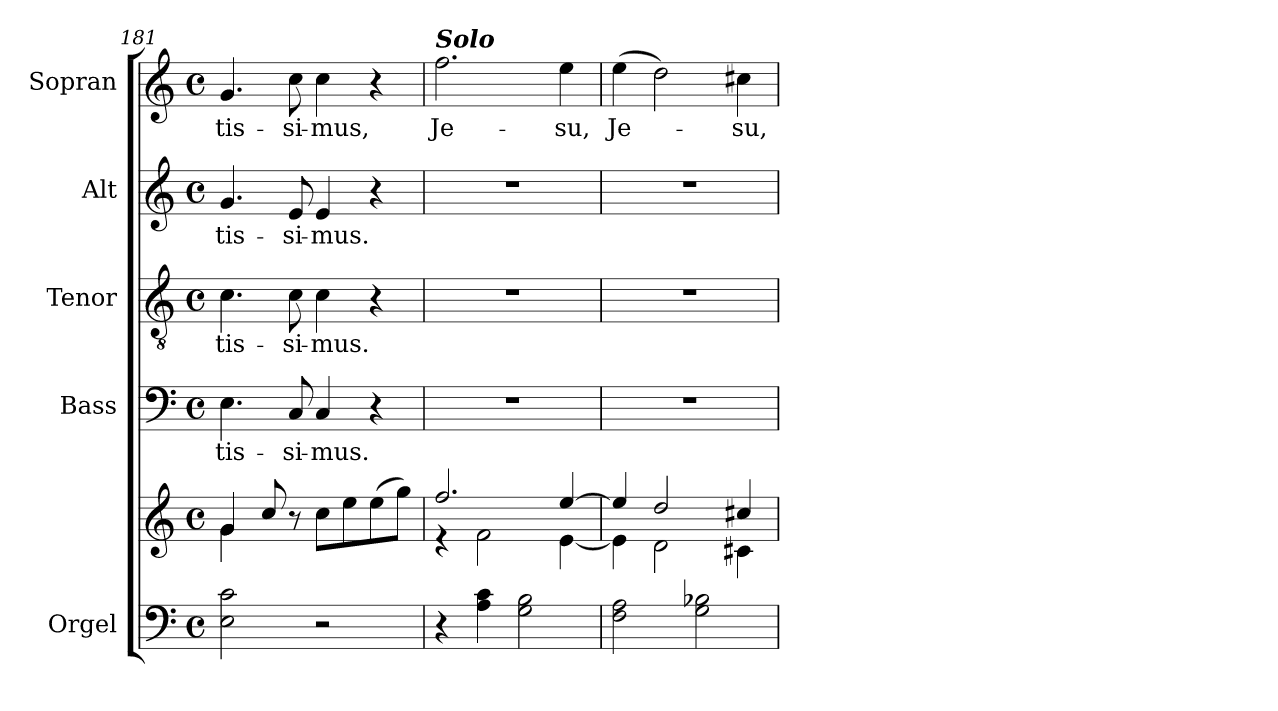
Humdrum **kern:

**kern	**kern	**kern	**text	**kern	**text	**kern	**text	**kern	**text
*part5	*part5	*part4	*part4	*part3	*part3	*part2	*part2	*part1	*part1
*staff6	*staff5	*staff4	*staff4	*staff3	*staff3	*staff2	*staff2	*staff1	*staff1
*I"Orgel	*	*I"Bass	*	*I"Tenor	*	*I"Alt	*	*I"Sopran	*
*I'Org.	*	*I'B.	*	*I'T.	*	*I'A.	*	*I'S.	*
*clefF4	*clefG2	*clefF4	*	*clefGv2	*	*clefG2	*	*clefG2	*
*k[]	*k[]	*k[]	*	*k[]	*	*k[]	*	*k[]	*
*C:	*C:	*C:	*	*C:	*	*C:	*	*C:	*
*M4/4	*M4/4	*M4/4	*	*M4/4	*	*M4/4	*	*M4/4	*
*met(c)	*met(c)	*met(c)	*	*met(c)	*	*met(c)	*	*met(c)	*
=181	=181	=181	=181	=181	=181	=181	=181	=181	=181
*	*^	*	*	*	*	*	*	*	*
!	!	!	!	!LO:LY:b	!	!LO:LY:b	!	!LO:LY:b	!	!LO:LY:b
2E\ 2c\	4g/	4g\	4.E\	-tis-	4.c\	-tis-	4.g/	-tis-	4.g/	-tis-
.	8cc/	4ryy	.	.	.	.	.	.	.	.
!	!	!	!	!LO:LY:b	!	!LO:LY:b	!	!LO:LY:b	!	!LO:LY:b
.	8r	.	8C/	-si-	8c\	-si-	8e/	-si-	8cc\	-si-
!	!	!	!	!LO:LY:b	!	!LO:LY:b	!	!LO:LY:b	!	!LO:LY:b
2r	8cc\L	2ryy	4C/	-mus.	4c\	-mus.	4e/	-mus.	4cc\	-mus,
.	8ee\	.	.	.	.	.	.	.	.	.
.	(>8ee\	.	4r	.	4r	.	4r	.	4r	.
.	8gg\J)	.	.	.	.	.	.	.	.	.
=182	=182	=182	=182	=182	=182	=182	=182	=182	=182	=182
!	!	!	!	!	!	!	!	!	!LO:TX:a:Bi:t=Solo	!
!	!	!	!	!	!	!	!	!	!	!LO:LY:b
4r	2.ff/	4re	1r	.	1r	.	1r	.	2.ff\	Je-
4A\ 4c\	.	2f\	.	.	.	.	.	.	.	.
2G\ 2B\	.	.	.	.	.	.	.	.	.	.
!	!	!	!	!	!	!	!	!	!	!LO:LY:b
.	[>4ee/	[<4e\	.	.	.	.	.	.	4ee\	-su,
=183	=183	=183	=183	=183	=183	=183	=183	=183	=183	=183
!	!	!	!	!	!	!	!	!	!	!LO:LY:b
2F\ 2A\	4ee/]	4e\]	1r	.	1r	.	1r	.	(>4ee\	Je-
.	2dd/	2d\	.	.	.	.	.	.	2dd\)	.
2G\ 2B-X\	.	.	.	.	.	.	.	.	.	.
!	!	!	!	!	!	!	!	!	!	!LO:LY:b
.	4cc#X/	4c#X\	.	.	.	.	.	.	4cc#X\	-su,
*	*v	*v	*	*	*	*	*	*	*	*
=	=	=	=	=	=	=	=	=	=
*-	*-	*-	*-	*-	*-	*-	*-	*-	*-
